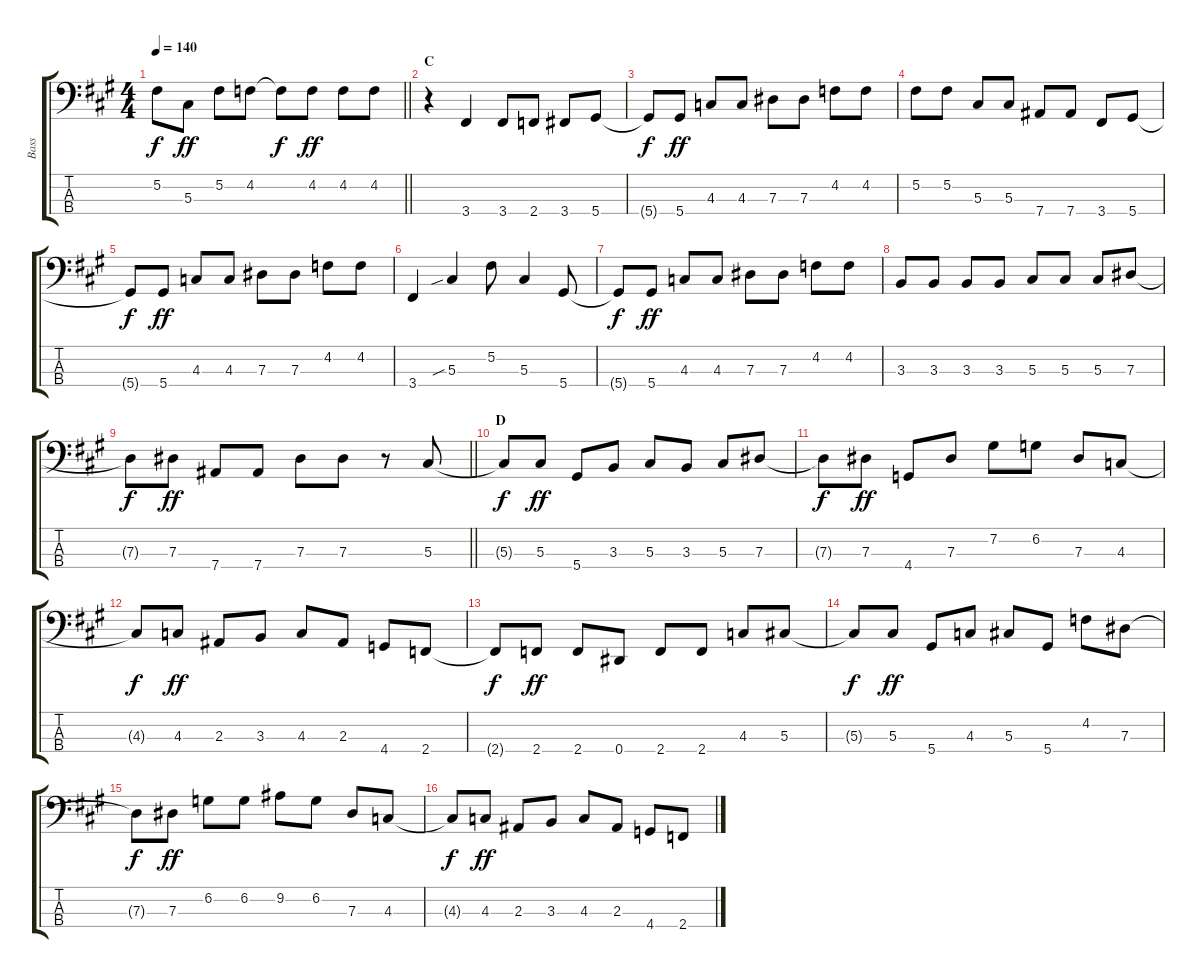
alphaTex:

\track ("Bass" "Bass") {instrument electricbasspick}
\staff {score tabs}
\tuning (Gb2 Db2 Ab1 Eb1) {hide}
\ts (4 4)
\tempo 140
\clef f4
\barLineRight lightlight
\ks a
5.2{t}.8{dy f} 5.3.8{dy ff} 5.2.8 4.2.8 4.2{t}.8{dy f} 4.2.8{dy ff} 4.2.8 4.2.8 |
\section ("" "C")
r.4 3.4.4 3.4.8 2.4.8 3.4.8 5.4.8 |
5.4{t}.8{dy f} 5.4.8{dy ff} 4.3.8 4.3.8 7.3.8 7.3.8 4.2.8 4.2.8 |
5.2.8 5.2.8 5.3.8 5.3.8 7.4.8 7.4.8 3.4.8 5.4.8 |
5.4{t}.8{dy f} 5.4.8{dy ff} 4.3.8 4.3.8 7.3.8 7.3.8 4.2.8 4.2.8 |
3.4.4 5.3{sib}.4 5.2.8 5.3.4 5.4.8 |
5.4{t}.8{dy f} 5.4.8{dy ff} 4.3.8 4.3.8 7.3.8 7.3.8 4.2.8 4.2.8 |
3.3.8 3.3.8 3.3.8 3.3.8 5.3.8 5.3.8 5.3.8 7.3.8 |
\barLineRight lightlight
7.3{t}.8{dy f} 7.3.8{dy ff} 7.4.8 7.4.8 7.3.8 7.3.8 r.8 5.3.8 |
\section ("" "D")
5.3{t}.8{dy f} 5.3.8{dy ff} 5.4.8 3.3.8 5.3.8 3.3.8 5.3.8 7.3.8 |
7.3{t}.8{dy f} 7.3.8{dy ff} 4.4.8 7.3.8 7.2.8 6.2.8 7.3.8 4.3.8 |
4.3{t}.8{dy f} 4.3.8{dy ff} 2.3.8 3.3.8 4.3.8 2.3.8 4.4.8 2.4.8 |
2.4{t}.8{dy f} 2.4.8{dy ff} 2.4.8 0.4.8 2.4.8 2.4.8 4.3.8 5.3.8 |
5.3{t}.8{dy f} 5.3.8{dy ff} 5.4.8 4.3.8 5.3.8 5.4.8 4.2.8 7.3.8 |
7.3{t}.8{dy f} 7.3.8{dy ff} 6.2.8 6.2.8 9.2.8 6.2.8 7.3.8 4.3.8 |
4.3{t}.8{dy f} 4.3.8{dy ff} 2.3.8 3.3.8 4.3.8 2.3.8 4.4.8 2.4.8
